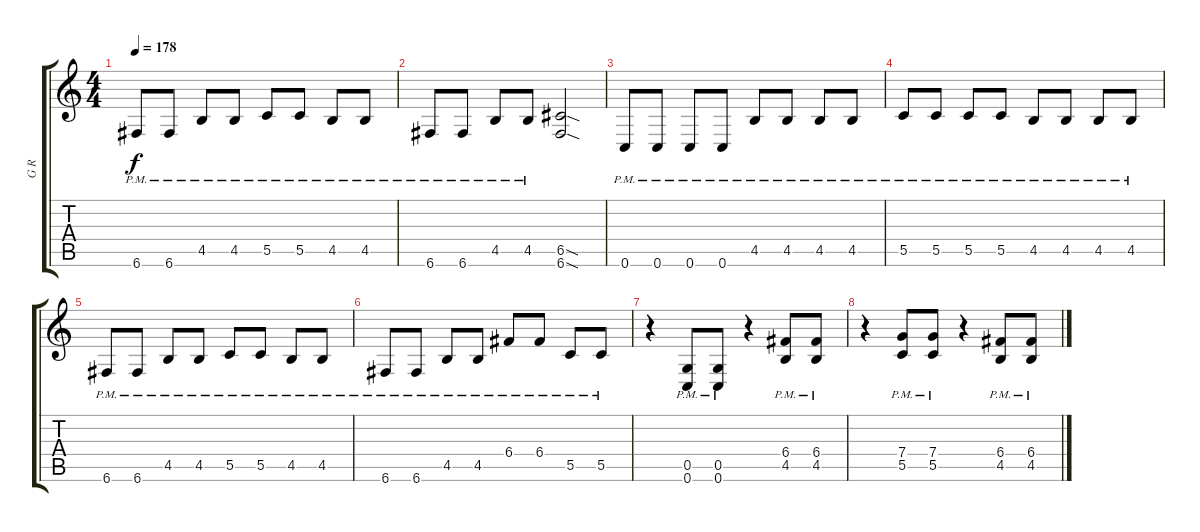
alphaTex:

\track ("G R" "G R") {instrument overdrivenguitar}
\staff {score tabs}
\tuning (D4 A3 F3 C3 G2 C2) {hide}
\ts (4 4)
\tempo 178
\clef g2
\ks c
6.6{pm}.8{dy f} 6.6{pm}.8 4.5{pm}.8 4.5{pm}.8 5.5{pm}.8 5.5{pm}.8 4.5{pm}.8 4.5{pm}.8 |
6.6{pm}.8 6.6{pm}.8 4.5{pm}.8 4.5{pm}.8 (6.5{sod} 6.6{sod}).2 |
0.6{pm}.8 0.6{pm}.8 0.6{pm}.8 0.6{pm}.8 4.5{pm}.8 4.5{pm}.8 4.5{pm}.8 4.5{pm}.8 |
5.5{pm}.8 5.5{pm}.8 5.5{pm}.8 5.5{pm}.8 4.5{pm}.8 4.5{pm}.8 4.5{pm}.8 4.5{pm}.8 |
6.6{pm}.8 6.6{pm}.8 4.5{pm}.8 4.5{pm}.8 5.5{pm}.8 5.5{pm}.8 4.5{pm}.8 4.5{pm}.8 |
6.6{pm}.8 6.6{pm}.8 4.5{pm}.8 4.5{pm}.8 6.4{pm}.8 6.4{pm}.8 5.5{pm}.8 5.5{pm}.8 |
r.4 (0.5{pm} 0.6{pm}).8 (0.5{pm} 0.6{pm}).8 r.4 (6.4{pm} 4.5{pm}).8 (6.4{pm} 4.5{pm}).8 |
r.4 (7.4{pm} 5.5{pm}).8 (7.4{pm} 5.5{pm}).8 r.4 (6.4{pm} 4.5{pm}).8 (6.4{pm} 4.5{pm}).8
